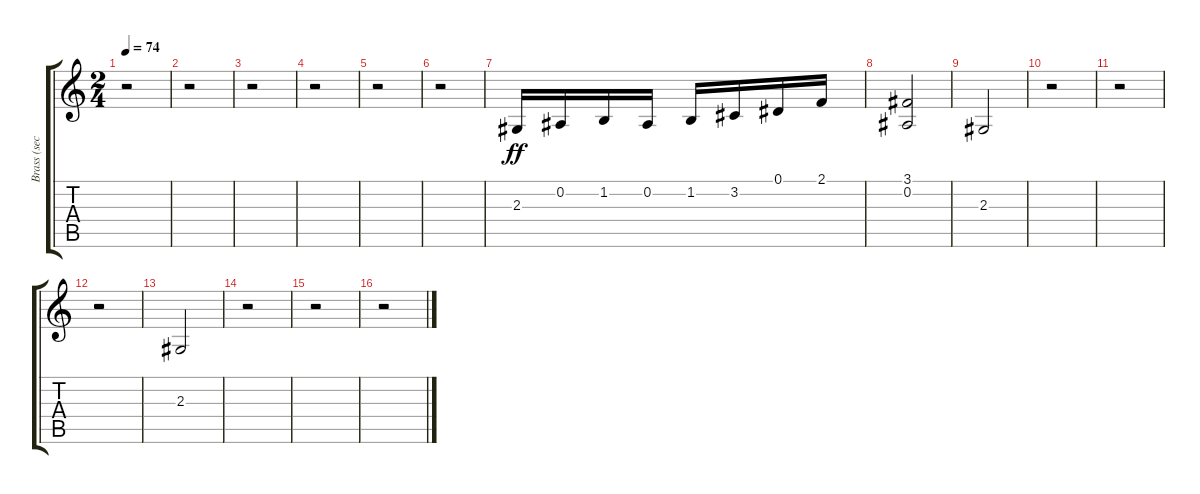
\track ("Brass (section)" "Brass (sec") {instrument brasssection}
\staff {score tabs}
\tuning (Eb4 Bb3 Gb3 Db3 Ab2 Eb2) {hide}
\ts (2 4)
\tempo 74
\clef g2
\ks c
r.2{dy fff} |
r.2 |
r.2 |
r.2 |
r.2 |
r.2 |
2.3.16{dy ff} 0.2.16 1.2.16 0.2.16 1.2.16 3.2.16 0.1.16 2.1.16 |
(3.1 0.2).2 |
2.3.2 |
r.2 |
r.2 |
r.2 |
2.3.2 |
r.2 |
r.2 |
r.2
